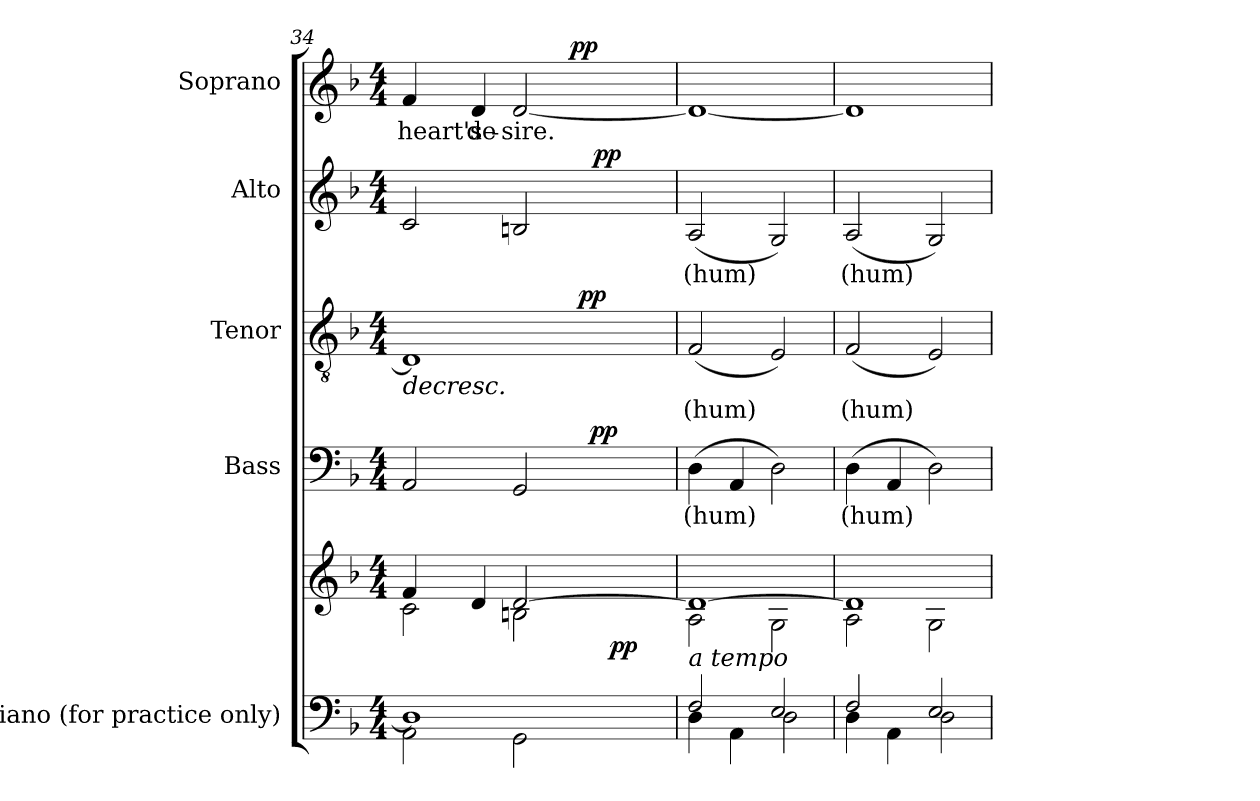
**kern	**kern	**dynam	**kern	**text	**dynam	**kern	**text	**dynam	**kern	**text	**dynam	**kern	**text	**dynam
*part5	*part5	*part5	*part4	*part4	*part4	*part3	*part3	*part3	*part2	*part2	*part2	*part1	*part1	*part1
*staff6	*staff5	*staff5/6	*staff4	*staff4	*staff4	*staff3	*staff3	*staff3	*staff2	*staff2	*staff2	*staff1	*staff1	*staff1
*I"Piano (for  practice  only)	*	*	*I"Bass	*	*	*I"Tenor	*	*	*I"Alto	*	*	*I"Soprano	*	*
*I'Pno.	*	*	*I'B.	*	*	*I'T.	*	*	*I'A.	*	*	*I'S.	*	*
*clefF4	*clefG2	*	*clefF4	*	*	*clefGv2	*	*	*clefG2	*	*	*clefG2	*	*
*	*	*	*	*	*	*ITrd7c12	*	*	*	*	*	*	*	*
*k[b-]	*k[b-]	*	*k[b-]	*	*	*k[b-]	*	*	*k[b-]	*	*	*k[b-]	*	*
*F:	*F:	*	*F:	*	*	*F:	*	*	*F:	*	*	*F:	*	*
*M4/4	*M4/4	*	*M4/4	*	*	*M4/4	*	*	*M4/4	*	*	*M4/4	*	*
=34	=34	=34	=34	=34	=34	=34	=34	=34	=34	=34	=34	=34	=34	=34
*^	*^	*	*	*	*	*	*	*	*	*	*	*	*	*
!	!	!	!	!	!	!	!	!	!	!LO:HP:b	!	!	!	!	!	!
!	!	!	!	!	!	!	!	!	!	!	!	!	!	!	!LO:LY:b:color=#000000	!
*	*	*	*^	*	*^	*	*	*^	*	*	*^	*	*	*^	*	*
1Di]	2AAi\	4fi/	2ci\	2ryy	.	2AAi/	2ryy	.	.	1DDi]	2ryy	.	>	2ci/	2ryy	.	.	4fi/	2ryy	heart's	.
!	!	!	!	!	!	!	!	!	!	!	!	!	!	!	!	!	!	!	!	!LO:LY:b:color=#000000	!
.	.	4di/	.	.	.	.	.	.	.	.	.	.	.	.	.	.	.	4di/	.	de-	.
!	!	!	!	!	!	!	!	!	!	!	!	!	!	!	!	!	!	!	!	!LO:LY:b:color=#000000	!
.	2GGi\	[>2di/	2Bni\	4ryy	.	2GGi/	4ryy	.	.	.	4ryy	.	.	2Bni/	4ryy	.	.	[<2di/	4ryy	-sire.	.
.	.	.	.	16ryy	.	.	16ryy	.	.	.	32ryy	.	.	.	16ryy	.	.	.	32ryy	.	.
.	.	.	.	.	.	.	.	.	.	.	64ryy	.	.	.	.	.	.	.	256.ryy	.	.
.	.	.	.	.	.	.	.	.	.	.	.	.	.	.	.	.	.	.	8ryy	.	pp
.	.	.	.	.	.	.	.	.	.	.	256ryy	.	.	.	.	.	.	.	.	.	.
.	.	.	.	.	.	.	.	.	.	.	8ryy	.	pp	.	.	.	.	.	.	.	.
.	.	.	.	32ryy	.	.	256..ryy	.	.	.	.	.	.	.	128.ryy	.	.	.	.	.	.
.	.	.	.	.	.	.	8ryy	.	pp	.	.	.	.	.	.	.	.	.	.	.	.
.	.	.	.	.	.	.	.	.	.	.	.	.	.	.	8ryy	.	pp	.	.	.	.
.	.	.	.	128...ryy	.	.	.	.	.	.	.	.	.	.	.	.	.	.	.	.	.
.	.	.	.	8ryy	pp	.	.	.	.	.	.	.	.	.	.	.	.	.	.	.	.
.	.	.	.	.	.	.	.	.	.	.	.	.	.	.	.	.	.	.	16ryy	.	.
.	.	.	.	.	.	.	.	.	.	.	16ryy	.	.	.	.	.	.	.	.	.	.
.	.	.	.	.	.	.	32ryy	.	.	.	.	.	.	.	.	.	.	.	.	.	.
.	.	.	.	.	.	.	.	.	.	.	.	.	.	.	32ryy	.	.	.	.	.	.
.	.	.	.	.	.	.	.	.	.	.	.	.	.	.	.	.	.	.	64ryy	.	.
.	.	.	.	.	.	.	64ryy	.	.	.	.	.	.	.	.	.	.	.	.	.	.
.	.	.	.	.	.	.	.	.	.	.	.	.	.	.	64ryy	.	.	.	.	.	.
.	.	.	.	64ryy	.	.	.	.	.	.	.	.	.	.	.	.	.	.	.	.	.
.	.	.	.	.	.	.	.	.	.	.	128.ryy	.	.	.	.	.	.	.	.	.	.
.	.	.	.	.	.	.	.	.	.	.	.	.	.	.	.	.	.	.	128ryy	.	.
.	.	.	.	.	.	.	128ryy	.	.	.	.	.	.	.	.	.	.	.	.	.	.
.	.	.	.	.	.	.	.	.	.	.	.	.	.	.	256ryy	.	.	.	.	.	.
.	.	.	.	.	.	.	.	.	.	.	.	.	.	.	.	.	.	.	512ryy	.	.
.	.	.	.	1024ryy	.	.	1024ryy	.	.	.	.	.	.	.	.	.	.	.	.	.	.
*v	*v	*	*	*	*	*	*	*	*	*	*	*	*	*	*	*	*	*	*	*	*
.	.	.	.	.	.	.	.	.	.	.	.	]	.	.	.	.	.	.	.	.
*	*	*v	*v	*	*	*	*	*	*v	*v	*	*	*v	*v	*	*	*v	*v	*	*
*	*	*	*	*v	*v	*	*	*	*	*	*	*	*	*	*	*
=35	=35	=35	=35	=35	=35	=35	=35	=35	=35	=35	=35	=35	=35	=35	=35
*^	*	*	*	*	*	*	*	*	*	*	*	*	*	*	*
*	*	*	*^	*	*^	*	*	*^	*	*	*^	*	*	*^	*	*
!	!	!	!	!	!	!	!	!LO:LY:b:color=#000000	!	!	!	!	!	!	!	!	!	!	!	!	!
*	*	*	*v	*v	*	*	*	*	*	*v	*v	*	*	*v	*v	*	*	*v	*v	*	*
*	*	*	*	*	*v	*v	*	*	*	*	*	*	*	*	*	*	*
*	*	*	*^	*	*^	*	*	*^	*	*	*^	*	*	*^	*	*
!	!	!	!	!	!	!	!	!	!	!	!	!LO:LY:b:color=#000000	!	!	!	!	!	!	!	!	!
*	*	*	*v	*v	*	*	*	*	*	*v	*v	*	*	*v	*v	*	*	*v	*v	*	*
*	*	*	*	*	*v	*v	*	*	*	*	*	*	*	*	*	*	*
*	*	*	*^	*	*^	*	*	*^	*	*	*^	*	*	*^	*	*
!	!	!	!	!	!	!	!	!	!	!	!	!	!	!	!	!	!	!LO:TX:a:i:t=a tempo	!	!	!
!	!	!	!	!	!	!	!	!	!	!	!	!	!	!LO:TX:a:i:t=a tempo	!	!	!	!	!	!	!
!	!	!	!	!	!	!	!	!	!	!LO:TX:a:i:t=a tempo	!	!	!	!	!	!	!	!	!	!	!
!	!	!	!	!	!	!LO:TX:a:i:t=a tempo	!	!	!	!	!	!	!	!	!	!	!	!	!	!	!
!	!	!LO:TX:b:i:t=a tempo	!	!	!	!	!	!	!	!	!	!	!	!	!	!	!	!	!	!	!
!	!	!	!	!	!	!	!	!	!	!	!	!	!	!	!	!LO:LY:b:color=#000000	!	!	!	!	!
*	*	*	*v	*v	*	*	*	*	*	*v	*v	*	*	*v	*v	*	*	*v	*v	*	*
*	*	*	*	*	*v	*v	*	*	*	*	*	*	*	*	*	*	*
2Fi/	4Di\	1di_>	2Ai\	.	(4Di\	(hum)	.	(2FFi/	(hum)	.	(2Ai/	(hum)	.	1di_<	.	.
.	4AAi\	.	.	.	4AAi/	.	.	.	.	.	.	.	.	.	.	.
2Ei/	2Di\	.	2Gi\	.	2Di\)	.	.	2EEi/)	.	.	2Gi/)	.	.	.	.	.
=36	=36	=36	=36	=36	=36	=36	=36	=36	=36	=36	=36	=36	=36	=36	=36	=36
!	!	!	!	!	!	!LO:LY:b:color=#000000	!	!	!	!	!	!	!	!	!	!
!	!	!	!	!	!	!	!	!	!LO:LY:b:color=#000000	!	!	!	!	!	!	!
!	!	!	!	!	!	!	!	!	!	!	!	!LO:LY:b:color=#000000	!	!	!	!
2Fi/	4Di\	1di]	2Ai\	.	(4Di\	(hum)	.	(2FFi/	(hum)	.	(2Ai/	(hum)	.	1di]	.	.
.	4AAi\	.	.	.	4AAi/	.	.	.	.	.	.	.	.	.	.	.
2Ei/	2Di\	.	2Gi\	.	2Di\)	.	.	2EEi/)	.	.	2Gi/)	.	.	.	.	.
*v	*v	*	*	*	*	*	*	*	*	*	*	*	*	*	*	*
*	*v	*v	*	*	*	*	*	*	*	*	*	*	*	*	*
=	=	=	=	=	=	=	=	=	=	=	=	=	=	=
*-	*-	*-	*-	*-	*-	*-	*-	*-	*-	*-	*-	*-	*-	*-
